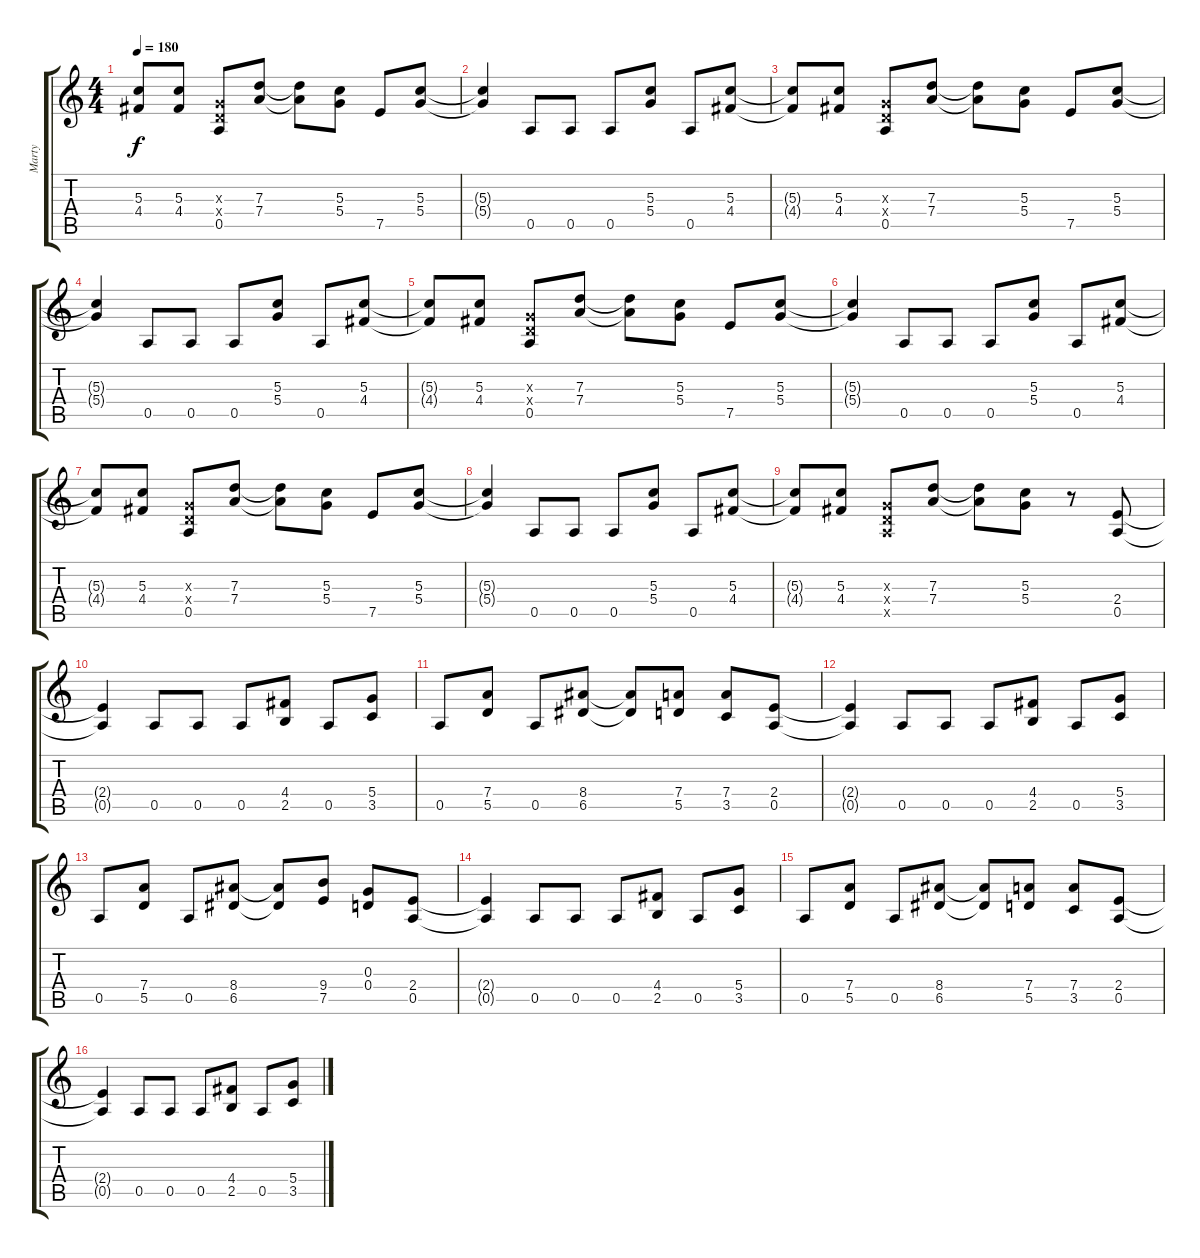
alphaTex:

\track ("Marty" "Marty") {instrument overdrivenguitar}
\staff {score tabs}
\tuning (E4 B3 G3 D3 A2 E2) {hide}
\ts (4 4)
\tempo 180
\clef g2
\ks c
(5.3{t} 4.4{t}).8{dy f} (5.3 4.4).8 (0.3{x} 0.4{x} 0.5).8 (7.3 7.4).8 (7.3{t} 7.4{t}).8 (5.3 5.4).8 7.5.8 (5.3 5.4).8 |
(5.3{t} 5.4{t}).4 0.5.8 0.5.8 0.5.8 (5.3 5.4).8 0.5.8 (5.3 4.4).8 |
(5.3{t} 4.4{t}).8 (5.3 4.4).8 (0.3{x} 0.4{x} 0.5).8 (7.3 7.4).8 (7.3{t} 7.4{t}).8 (5.3 5.4).8 7.5.8 (5.3 5.4).8 |
(5.3{t} 5.4{t}).4 0.5.8 0.5.8 0.5.8 (5.3 5.4).8 0.5.8 (5.3 4.4).8 |
(5.3{t} 4.4{t}).8 (5.3 4.4).8 (0.3{x} 0.4{x} 0.5).8 (7.3 7.4).8 (7.3{t} 7.4{t}).8 (5.3 5.4).8 7.5.8 (5.3 5.4).8 |
(5.3{t} 5.4{t}).4 0.5.8 0.5.8 0.5.8 (5.3 5.4).8 0.5.8 (5.3 4.4).8 |
(5.3{t} 4.4{t}).8 (5.3 4.4).8 (0.3{x} 0.4{x} 0.5).8 (7.3 7.4).8 (7.3{t} 7.4{t}).8 (5.3 5.4).8 7.5.8 (5.3 5.4).8 |
(5.3{t} 5.4{t}).4 0.5.8 0.5.8 0.5.8 (5.3 5.4).8 0.5.8 (5.3 4.4).8 |
(5.3{t} 4.4{t}).8 (5.3 4.4).8 (0.3{x} 0.4{x} 0.5{x}).8 (7.3 7.4).8 (7.3{t} 7.4{t}).8 (5.3 5.4).8 r.8 (2.4 0.5).8 |
(2.4{t} 0.5{t}).4 0.5.8 0.5.8 0.5.8 (4.4 2.5).8 0.5.8 (5.4 3.5).8 |
0.5.8 (7.4 5.5).8 0.5.8 (8.4 6.5).8 (8.4{t} 6.5{t}).8 (7.4 5.5).8 (7.4 3.5).8 (2.4 0.5).8 |
(2.4{t} 0.5{t}).4 0.5.8 0.5.8 0.5.8 (4.4 2.5).8 0.5.8 (5.4 3.5).8 |
0.5.8 (7.4 5.5).8 0.5.8 (8.4 6.5).8 (8.4{t} 6.5{t}).8 (9.4 7.5).8 (0.3 0.4).8 (2.4 0.5).8 |
(2.4{t} 0.5{t}).4 0.5.8 0.5.8 0.5.8 (4.4 2.5).8 0.5.8 (5.4 3.5).8 |
0.5.8 (7.4 5.5).8 0.5.8 (8.4 6.5).8 (8.4{t} 6.5{t}).8 (7.4 5.5).8 (7.4 3.5).8 (2.4 0.5).8 |
(2.4{t} 0.5{t}).4 0.5.8 0.5.8 0.5.8 (4.4 2.5).8 0.5.8 (5.4 3.5).8
